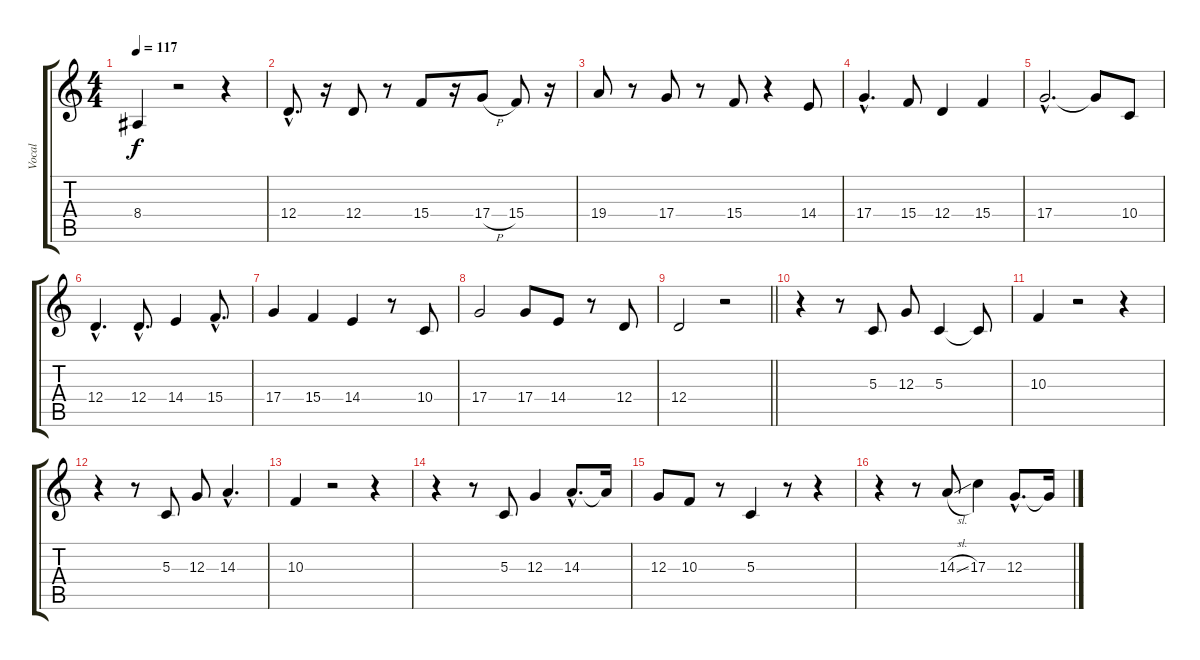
\track ("Vocal" "Vocal") {instrument altosax}
\staff {score tabs}
\tuning (E4 B3 G3 D3 A2 E2) {hide}
\ts (4 4)
\tempo 117
\clef g2
\ks c
8.4.4{dy f} r.2 r.4 |
12.4{hac}.8{d} r.16 12.4.8 r.8 15.4.8 r.16 17.4{h}.8 15.4.8 r.16 |
19.4.8 r.8 17.4.8 r.8 15.4.8 r.4 14.4.8 |
17.4{hac}.4{d} 15.4.8 12.4.4 15.4.4 |
17.4{hac}.2{d} 17.4{t}.8 10.4.8 |
12.4{hac}.4{d} 12.4{hac}.8{d} 14.4.4 15.4{hac}.8{d} |
17.4.4 15.4.4 14.4.4 r.8 10.4.8 |
17.4.2 17.4.8 14.4.8 r.8 12.4.8 |
\barLineRight lightlight
12.4.2 r.2 |
r.4 r.8 5.3.8 12.3.8 5.3.4 5.3{t}.8 |
10.3.4 r.2 r.4 |
r.4 r.8 5.3.8 12.3.8 14.3{hac}.4{d} |
10.3.4 r.2 r.4 |
r.4 r.8 5.3.8 12.3.4 14.3{hac}.8{d} 14.3{t}.16 |
12.3.8 10.3.8 r.8 5.3.4 r.8 r.4 |
r.4 r.8 14.3{sl}.8 17.3.4 12.3{hac}.8{d} 12.3{t}.16
